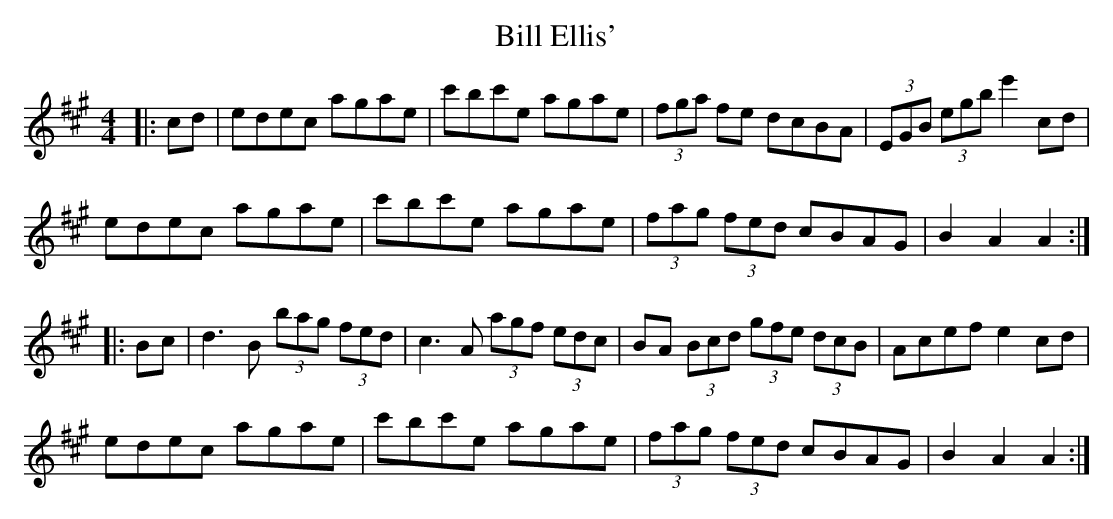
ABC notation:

X:1
T: Bill Ellis'
M: 4/4
L: 1/8
K: Amaj
|:cd|edec agae|c'bc'e agae|(3fga fe dcBA|(3EGB (3egb e'2 cd|
edec agae|c'bc'e agae|(3fag (3fed cBAG|B2 A2 A2:|
|:Bc|d3B (3bag (3fed|c3A (3agf (3edc|BA (3Bcd (3gfe (3dcB|Acef e2 cd|
edec agae|c'bc'e agae|(3fag (3fed cBAG|B2 A2 A2:|
